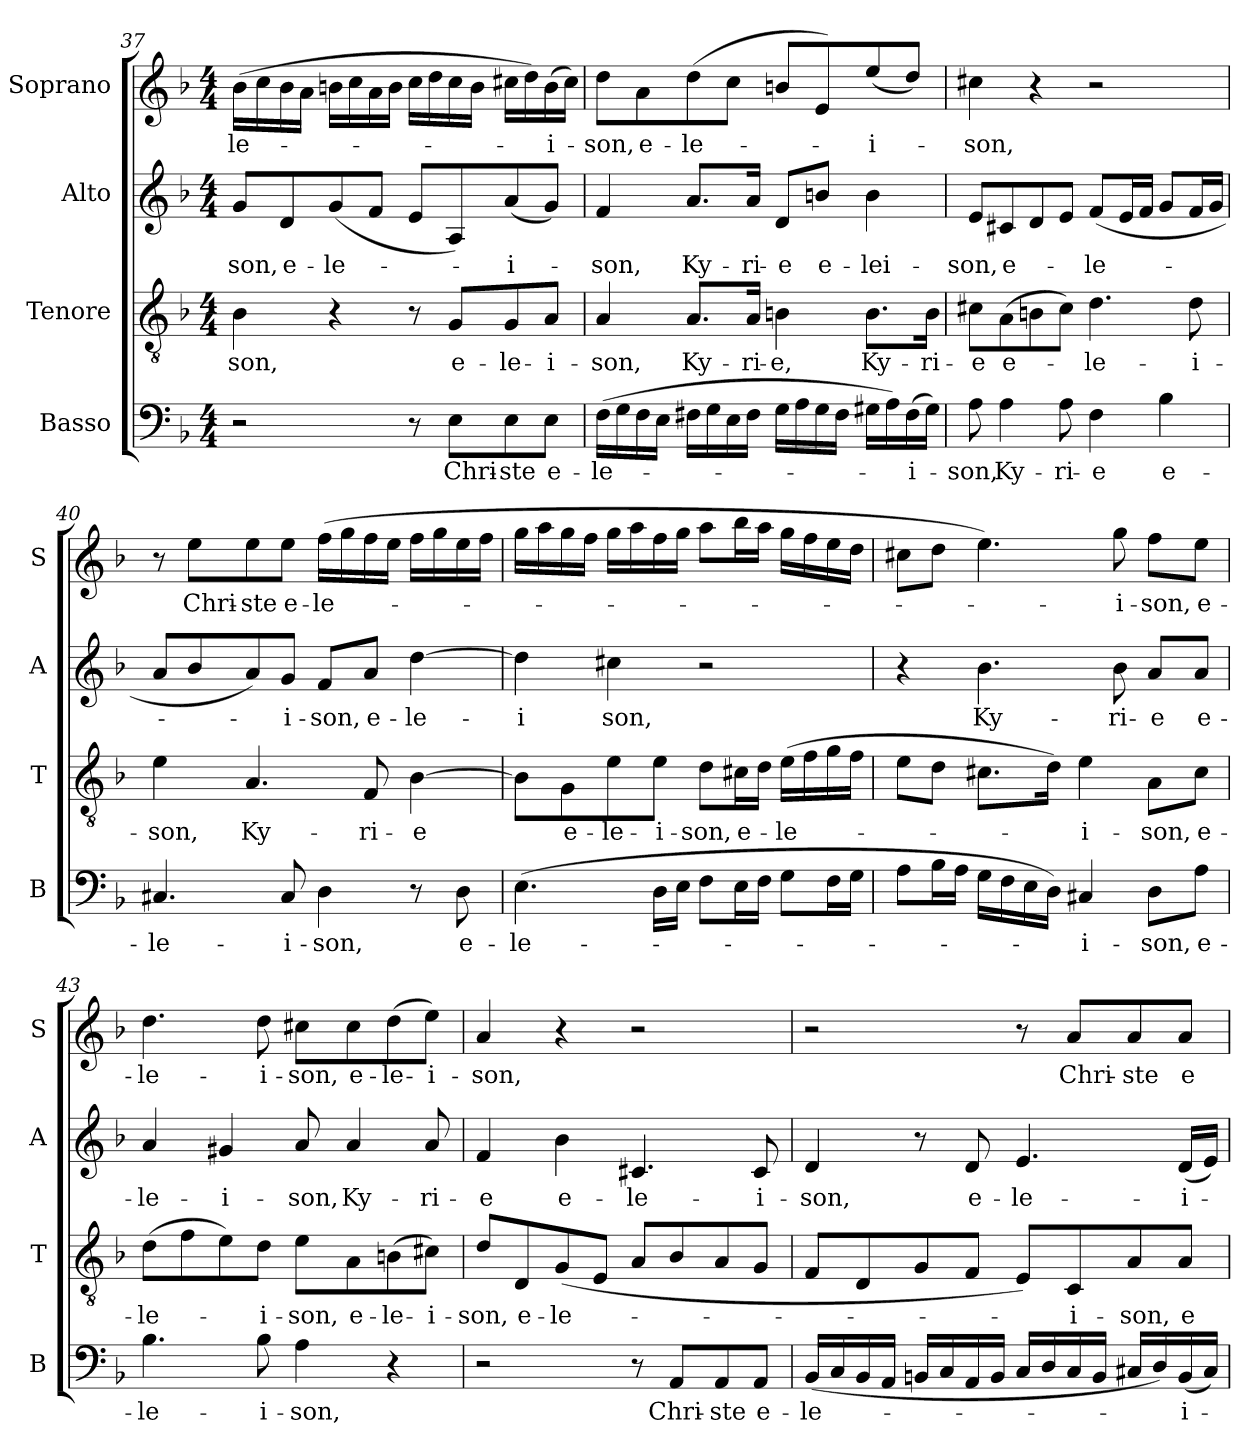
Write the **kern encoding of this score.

**kern	**text	**kern	**text	**kern	**text	**kern	**text
*part4	*part4	*part3	*part3	*part2	*part2	*part1	*part1
*staff4	*staff4	*staff3	*staff3	*staff2	*staff2	*staff1	*staff1
*I"Basso	*	*I"Tenore	*	*I"Alto	*	*I"Soprano	*
*I'B	*	*I'T	*	*I'A	*	*I'S	*
!!LO:PB:g=z
*clefF4	*	*clefGv2	*	*clefG2	*	*clefG2	*
*k[b-]	*	*k[b-]	*	*k[b-]	*	*k[b-]	*
*d:	*	*d:	*	*d:	*	*d:	*
*M4/4	*	*M4/4	*	*M4/4	*	*M4/4	*
=37	=37	=37	=37	=37	=37	=37	=37
!	!	!	!LO:LY:b	!	!LO:LY:b	!	!LO:LY:b
2r	.	4B-\	-son,	8g/L	-son,	(>16b-\LL	-le-
.	.	.	.	.	.	16cc\	.
!	!	!	!	!	!LO:LY:b	!	!
.	.	.	.	8d/	e-	16b-\	.
.	.	.	.	.	.	16a\JJ	.
!	!	!	!	!	!LO:LY:b	!	!
.	.	4r	.	(<8g/	-le-	16bn\LL	.
.	.	.	.	.	.	16cc\	.
.	.	.	.	8f/J	.	16a\	.
.	.	.	.	.	.	16b\JJ	.
8r	.	8r	.	8e/L	.	16cc\LL	.
.	.	.	.	.	.	16dd\	.
!	!LO:LY:b	!	!LO:LY:b	!	!	!	!
8E\L	Chri-	8G/L	e-	8A/)	.	16cc\	.
.	.	.	.	.	.	16b\JJ	.
!	!LO:LY:b	!	!LO:LY:b	!	!LO:LY:b	!	!
8E\	-ste	8G/	-le-	(<8a/	-i-	16cc#X\LL	.
.	.	.	.	.	.	16dd\)	.
!	!LO:LY:b	!	!LO:LY:b	!	!	!	!LO:LY:b
8E\J	e-	8A/J	-i-	8g/J)	.	(>16b\	-i-
.	.	.	.	.	.	16cc#\JJ)	.
=38	=38	=38	=38	=38	=38	=38	=38
!	!LO:LY:b	!	!LO:LY:b	!	!LO:LY:b	!	!LO:LY:b
(>16F\LL	-le-	4A/	-son,	4f/	-son,	8dd\L	-son,
16G\	.	.	.	.	.	.	.
!	!	!	!	!	!	!	!LO:LY:b
16F\	.	.	.	.	.	8a\	e-
16E\JJ	.	.	.	.	.	.	.
!	!	!	!LO:LY:b	!	!LO:LY:b	!	!LO:LY:b
16F#X\LL	.	8.A/L	Ky-	8.a/L	Ky-	(>8dd\	-le-
16G\	.	.	.	.	.	.	.
16E\	.	.	.	.	.	8cc\J	.
!	!	!	!LO:LY:b	!	!LO:LY:b	!	!
16F#\JJ	.	16A/Jk	-ri-	16a/Jk	-ri-	.	.
!	!	!	!LO:LY:b	!	!LO:LY:b	!	!
16G\LL	.	4Bn\	-e,	8d/L	-e	8bn/L	.
16A\	.	.	.	.	.	.	.
!	!	!	!	!	!LO:LY:b	!	!
16G\	.	.	.	8bn/J	e-	8e/)	.
16F#\JJ	.	.	.	.	.	.	.
!	!	!	!LO:LY:b	!	!LO:LY:b	!	!LO:LY:b
16G#X\LL	.	8.B\L	Ky-	4b\	-lei-	(<8ee/	-i-
16A\)	.	.	.	.	.	.	.
!	!LO:LY:b	!	!	!	!	!	!
(>16F#\	-i-	.	.	.	.	8dd/J)	.
!	!	!	!LO:LY:b	!	!	!	!
16G#\JJ)	.	16B\Jk	-ri-	.	.	.	.
=39	=39	=39	=39	=39	=39	=39	=39
!	!LO:LY:b	!	!LO:LY:b	!	!LO:LY:b	!	!LO:LY:b
8A\	-son,	8c#X\L	-e	8e/L	-son,	4cc#X\	-son,
!	!LO:LY:b	!	!LO:LY:b	!	!LO:LY:b	!	!
4A\	Ky-	(>8A\	e-	8c#X/	e-	.	.
.	.	8Bn\	.	8d/	.	4r	.
!	!LO:LY:b	!	!	!	!	!	!
8A\	-ri-	8c#\J)	.	8e/J	.	.	.
!	!LO:LY:b	!	!LO:LY:b	!	!LO:LY:b	!	!
4F\	-e	4.d\	-le-	(<8f/L	-le-	2r	.
.	.	.	.	16e/L	.	.	.
.	.	.	.	16f/JJ	.	.	.
!	!LO:LY:b	!	!	!	!	!	!
4B-\	e-	.	.	8g/L	.	.	.
!	!	!	!LO:LY:b	!	!	!	!
.	.	8d\	-i-	16f/L	.	.	.
.	.	.	.	16g/JJ	.	.	.
!!LO:LB:g=z
=40	=40	=40	=40	=40	=40	=40	=40
!	!LO:LY:b	!	!LO:LY:b	!	!	!	!
4.C#X/	-le-	4e\	-son,	8a/L	.	8r	.
!	!	!	!	!	!	!	!LO:LY:b
.	.	.	.	8b-/	.	8ee\L	Chri-
!	!	!	!LO:LY:b	!	!	!	!LO:LY:b
.	.	4.A/	Ky-	8a/)	.	8ee\	-ste
!	!LO:LY:b	!	!	!	!LO:LY:b	!	!LO:LY:b
8C#/	-i-	.	.	8g/J	-i-	8ee\J	e-
!	!LO:LY:b	!	!	!	!LO:LY:b	!	!LO:LY:b
4D\	-son,	.	.	8f/L	-son,	(>16ff\LL	-le-
.	.	.	.	.	.	16gg\	.
!	!	!	!LO:LY:b	!	!LO:LY:b	!	!
.	.	8F/	-ri-	8a/J	e-	16ff\	.
.	.	.	.	.	.	16ee\JJ	.
!	!	!	!LO:LY:b	!	!LO:LY:b	!	!
8r	.	[4B-\	-e	[4dd\	-le-	16ff\LL	.
.	.	.	.	.	.	16gg\	.
!	!LO:LY:b	!	!	!	!	!	!
8D\	e-	.	.	.	.	16ee\	.
.	.	.	.	.	.	16ff\JJ	.
=41	=41	=41	=41	=41	=41	=41	=41
!	!LO:LY:b	!	!	!	!LO:LY:b	!	!
(>4.E\	-le-	8B-\L]	.	4dd\]	-i	16gg\LL	.
.	.	.	.	.	.	16aa\	.
!	!	!	!LO:LY:b	!	!	!	!
.	.	8G\	e-	.	.	16gg\	.
.	.	.	.	.	.	16ff\JJ	.
!	!	!	!LO:LY:b	!	!LO:LY:b	!	!
.	.	8e\	-le-	4cc#X\	son,	16gg\LL	.
.	.	.	.	.	.	16aa\	.
!	!	!	!LO:LY:b	!	!	!	!
16D\LL	.	8e\J	-i-	.	.	16ff\	.
16E\JJ	.	.	.	.	.	16gg\JJ	.
!	!	!	!LO:LY:b	!	!	!	!
8F\L	.	8d\L	-son,	2r	.	8aa\L	.
!	!	!	!LO:LY:b	!	!	!	!
16E\L	.	16c#X\L	e-	.	.	16bb-\L	.
16F\JJ	.	16d\JJ	.	.	.	16aa\JJ	.
!	!	!	!LO:LY:b	!	!	!	!
8G\L	.	(>16e\LL	-le-	.	.	16gg\LL	.
.	.	16f\	.	.	.	16ff\	.
16F\L	.	16g\	.	.	.	16ee\	.
16G\JJ	.	16f\JJ	.	.	.	16dd\JJ	.
=42	=42	=42	=42	=42	=42	=42	=42
8A\L	.	8e\L	.	4r	.	8cc#X\L	.
16B-\L	.	8d\J	.	.	.	8dd\J	.
16A\JJ	.	.	.	.	.	.	.
!	!	!	!	!	!LO:LY:b	!	!
16G\LL	.	8.c#X\L	.	4.b-\	Ky-	4.ee\)	.
16F\	.	.	.	.	.	.	.
16E\	.	.	.	.	.	.	.
16D\JJ)	.	16d\Jk)	.	.	.	.	.
!	!LO:LY:b	!	!LO:LY:b	!	!	!	!
4C#X/	-i-	4e\	-i-	.	.	.	.
!	!	!	!	!	!LO:LY:b	!	!LO:LY:b
.	.	.	.	8b-\	-ri-	8gg\	-i-
!	!LO:LY:b	!	!LO:LY:b	!	!LO:LY:b	!	!LO:LY:b
8D\L	-son,	8A\L	-son,	8a/L	-e	8ff\L	-son,
!	!LO:LY:b	!	!LO:LY:b	!	!LO:LY:b	!	!LO:LY:b
8A\J	e-	8c#\J	e-	8a/J	e-	8ee\J	e-
!!LO:LB:g=z
=43	=43	=43	=43	=43	=43	=43	=43
!	!LO:LY:b	!	!LO:LY:b	!	!LO:LY:b	!	!LO:LY:b
4.B-\	-le-	(>8d\L	-le-	4a/	-le-	4.dd\	-le-
.	.	8f\	.	.	.	.	.
!	!	!	!	!	!LO:LY:b	!	!
.	.	8e\)	.	4g#X/	-i-	.	.
!	!LO:LY:b	!	!LO:LY:b	!	!	!	!LO:LY:b
8B-\	-i-	8d\J	-i-	.	.	8dd\	-i-
!	!LO:LY:b	!	!LO:LY:b	!	!LO:LY:b	!	!LO:LY:b
4A\	-son,	8e\L	-son,	8a/	-son,	8cc#X\L	-son,
!	!	!	!LO:LY:b	!	!LO:LY:b	!	!LO:LY:b
.	.	8A\	e-	4a/	Ky-	8cc#\	e-
!	!	!	!LO:LY:b	!	!	!	!LO:LY:b
4r	.	(>8Bn\	-le-	.	.	(>8dd\	-le-
!	!	!	!LO:LY:b	!	!LO:LY:b	!	!LO:LY:b
.	.	8c#X\J)	-i-	8a/	-ri-	8ee\J)	-i-
=44	=44	=44	=44	=44	=44	=44	=44
!	!	!	!LO:LY:b	!	!LO:LY:b	!	!LO:LY:b
2r	.	8d/L	-son,	4f/	-e	4a/	-son,
!	!	!	!LO:LY:b	!	!	!	!
.	.	8D/	e-	.	.	.	.
!	!	!	!LO:LY:b	!	!LO:LY:b	!	!
.	.	(<8G/	-le-	4b-\	e-	4r	.
.	.	8E/J	.	.	.	.	.
!	!	!	!	!	!LO:LY:b	!	!
8r	.	8A/L	.	4.c#X/	-le-	2r	.
!	!LO:LY:b	!	!	!	!	!	!
8AA/L	Chri-	8B-/	.	.	.	.	.
!	!LO:LY:b	!	!	!	!	!	!
8AA/	-ste	8A/	.	.	.	.	.
!	!LO:LY:b	!	!	!	!LO:LY:b	!	!
8AA/J	e-	8G/J	.	8c#/	-i-	.	.
=45	=45	=45	=45	=45	=45	=45	=45
!	!LO:LY:b	!	!	!	!LO:LY:b	!	!
(<16BB-/LL	-le-	8F/L	.	4d/	-son,	2r	.
16C/	.	.	.	.	.	.	.
16BB-/	.	8D/	.	.	.	.	.
16AA/JJ	.	.	.	.	.	.	.
16BBn/LL	.	8G/	.	8r	.	.	.
16C/	.	.	.	.	.	.	.
!	!	!	!	!	!LO:LY:b	!	!
16AA/	.	8F/J	.	8d/	e-	.	.
16BB/JJ	.	.	.	.	.	.	.
!	!	!	!	!	!LO:LY:b	!	!
16C/LL	.	8E/L)	.	4.e/	-le-	8r	.
16D/	.	.	.	.	.	.	.
!	!	!	!LO:LY:b	!	!	!	!LO:LY:b
16C/	.	8C/	-i-	.	.	8a/L	Chri-
16BB/JJ	.	.	.	.	.	.	.
!	!	!	!LO:LY:b	!	!	!	!LO:LY:b
16C#X/LL	.	8A/	-son,	.	.	8a/	-ste
16D/)	.	.	.	.	.	.	.
!	!LO:LY:b	!	!LO:LY:b	!	!LO:LY:b	!	!LO:LY:b
(<16BB/	-i-	8A/J	e-	(<16d/LL	-i-	8a/J	e-
16C#/JJ)	.	.	.	16e/JJ)	.	.	.
=	=	=	=	=	=	=	=
*-	*-	*-	*-	*-	*-	*-	*-
